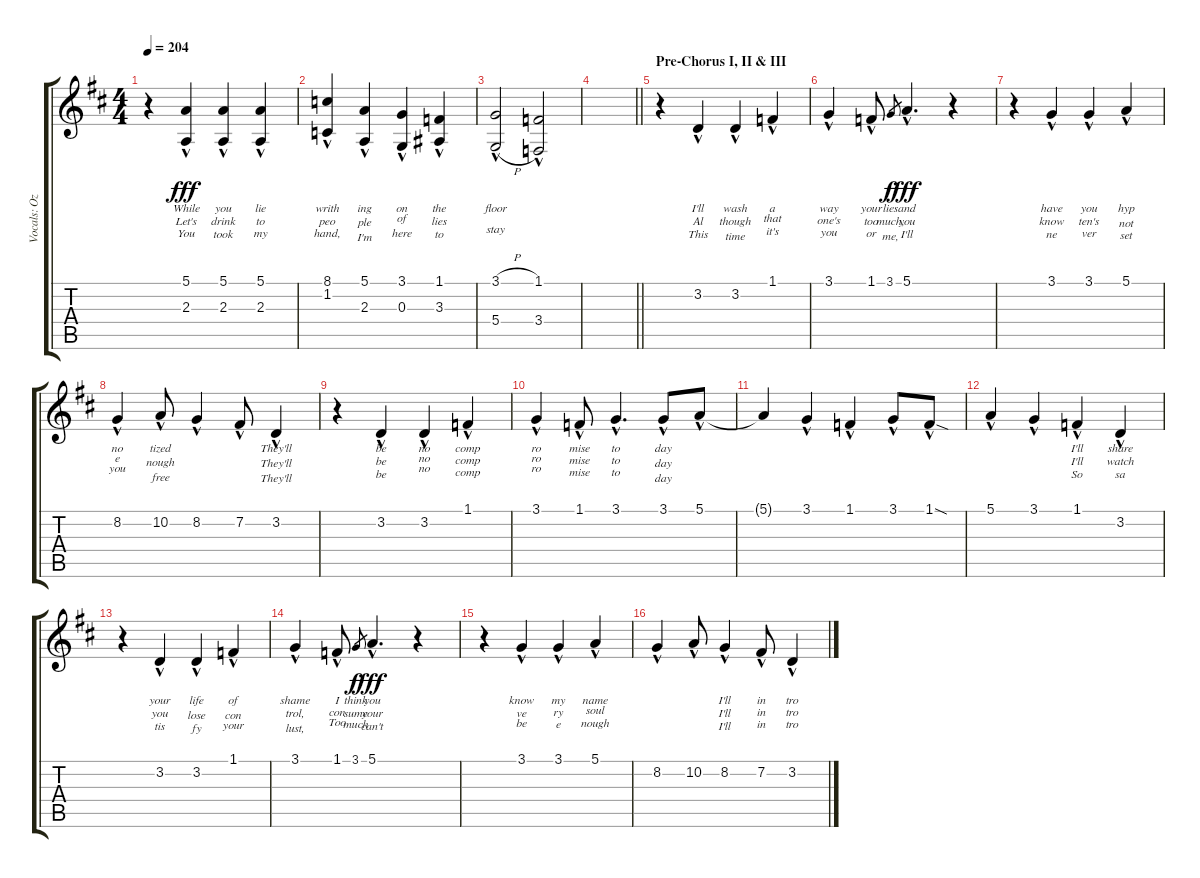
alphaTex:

\track ("Vocals: Ozzy" "Vocals: Oz") {instrument lead2sawtooth}
\staff {score tabs}
\tuning (E4 B3 G3 D3 A2 E2) {hide}
\ts (4 4)
\tempo 204
\clef g2
\ks d
r.4{dy fff} (5.1{hac} 2.3{hac}).4{lyrics (0 "While") lyrics (1 "Let's") lyrics (2 "You") lyrics (3 "") lyrics (4 "")} (5.1{hac} 2.3{hac}).4{lyrics (0 "you") lyrics (1 "drink") lyrics (2 "took") lyrics (3 "") lyrics (4 "")} (5.1{hac} 2.3{hac}).4{lyrics (0 "lie") lyrics (1 "to") lyrics (2 "my") lyrics (3 "") lyrics (4 "")} |
(8.1{hac} 1.2{hac}).4{lyrics (0 "writh") lyrics (1 "peo") lyrics (2 "hand,") lyrics (3 "") lyrics (4 "")} (5.1{hac} 2.3{hac}).4{lyrics (0 "ing") lyrics (1 "ple") lyrics (2 "I'm") lyrics (3 "") lyrics (4 "")} (3.1{hac} 0.3{hac}).4{lyrics (0 "on") lyrics (1 "of") lyrics (2 "here") lyrics (3 "") lyrics (4 "")} (1.1{hac} 3.3{hac}).4{lyrics (0 "the") lyrics (1 "lies") lyrics (2 "to") lyrics (3 "") lyrics (4 "")} |
(3.1{h hac} 5.4{h hac}).2{lyrics (0 "floor") lyrics (1 "") lyrics (2 "stay") lyrics (3 "") lyrics (4 "")} (1.1{hac} 3.4{hac}).2{lyrics (0 "") lyrics (1 "") lyrics (2 "") lyrics (3 "") lyrics (4 "")} |
\barLineRight lightlight
|
\section ("" "Pre-Chorus I, II & III")
r.4 3.2{hac}.4{lyrics (0 "I'll") lyrics (1 "Al") lyrics (2 "This") lyrics (3 "") lyrics (4 "")} 3.2{hac}.4{lyrics (0 "wash") lyrics (1 "though") lyrics (2 "time") lyrics (3 "") lyrics (4 "")} 1.1{hac}.4{lyrics (0 "a") lyrics (1 "that") lyrics (2 "it's") lyrics (3 "") lyrics (4 "")} |
3.1{hac}.4{lyrics (0 "way") lyrics (1 "one's") lyrics (2 "you") lyrics (3 "") lyrics (4 "")} 1.1{hac}.8{lyrics (0 "your") lyrics (1 "too") lyrics (2 "or") lyrics (3 "") lyrics (4 "")} 3.1.8{lyrics (0 "lies") lyrics (1 "much,") lyrics (2 "me,") lyrics (3 "") lyrics (4 "") gr dy f} 5.1{hac}.4{d lyrics (0 "and") lyrics (1 "you") lyrics (2 "I'll") lyrics (3 "") lyrics (4 "") dy fff} r.4 |
r.4 3.1{hac}.4{lyrics (0 "have") lyrics (1 "know") lyrics (2 "ne") lyrics (3 "") lyrics (4 "")} 3.1{hac}.4{lyrics (0 "you") lyrics (1 "ten's") lyrics (2 "ver") lyrics (3 "") lyrics (4 "")} 5.1{hac}.4{lyrics (0 "hyp") lyrics (1 "not") lyrics (2 "set") lyrics (3 "") lyrics (4 "")} |
8.2{hac}.4{lyrics (0 "no") lyrics (1 "e") lyrics (2 "you") lyrics (3 "") lyrics (4 "")} 10.2{hac}.8{lyrics (0 "tized") lyrics (1 "nough") lyrics (2 "free") lyrics (3 "") lyrics (4 "")} 8.2{hac}.4{lyrics (0 "") lyrics (1 "") lyrics (2 "") lyrics (3 "") lyrics (4 "")} 7.2{hac}.8{lyrics (0 "") lyrics (1 "") lyrics (2 "") lyrics (3 "") lyrics (4 "")} 3.2{hac}.4{lyrics (0 "They'll") lyrics (1 "They'll") lyrics (2 "They'll") lyrics (3 "") lyrics (4 "")} |
r.4 3.2{hac}.4{lyrics (0 "be") lyrics (1 "be") lyrics (2 "be") lyrics (3 "") lyrics (4 "")} 3.2{hac}.4{lyrics (0 "no") lyrics (1 "no") lyrics (2 "no") lyrics (3 "") lyrics (4 "")} 1.1{hac}.4{lyrics (0 "comp") lyrics (1 "comp") lyrics (2 "comp") lyrics (3 "") lyrics (4 "")} |
3.1{hac}.4{lyrics (0 "ro") lyrics (1 "ro") lyrics (2 "ro") lyrics (3 "") lyrics (4 "")} 1.1{hac}.8{lyrics (0 "mise") lyrics (1 "mise") lyrics (2 "mise") lyrics (3 "") lyrics (4 "")} 3.1{hac}.4{d lyrics (0 "to") lyrics (1 "to") lyrics (2 "to") lyrics (3 "") lyrics (4 "")} 3.1{hac}.8{lyrics (0 "day") lyrics (1 "day") lyrics (2 "day") lyrics (3 "") lyrics (4 "")} 5.1{hac}.8{lyrics (0 "") lyrics (1 "") lyrics (2 "") lyrics (3 "") lyrics (4 "")} |
5.1{t}.4{lyrics (0 "") lyrics (1 "") lyrics (2 "") lyrics (3 "") lyrics (4 "")} 3.1{hac}.4{lyrics (0 "") lyrics (1 "") lyrics (2 "") lyrics (3 "") lyrics (4 "")} 1.1{hac}.4{lyrics (0 "") lyrics (1 "") lyrics (2 "") lyrics (3 "") lyrics (4 "")} 3.1{hac}.8{lyrics (0 "") lyrics (1 "") lyrics (2 "") lyrics (3 "") lyrics (4 "")} 1.1{sod hac}.8{lyrics (0 "") lyrics (1 "") lyrics (2 "") lyrics (3 "") lyrics (4 "")} |
5.1{hac}.4{lyrics (0 "") lyrics (1 "") lyrics (2 "") lyrics (3 "") lyrics (4 "")} 3.1{hac}.4{lyrics (0 "") lyrics (1 "") lyrics (2 "") lyrics (3 "") lyrics (4 "")} 1.1{hac}.4{lyrics (0 "I'll") lyrics (1 "I'll") lyrics (2 "So") lyrics (3 "") lyrics (4 "")} 3.2{hac}.4{lyrics (0 "share") lyrics (1 "watch") lyrics (2 "sa") lyrics (3 "") lyrics (4 "")} |
r.4 3.2{hac}.4{lyrics (0 "your") lyrics (1 "you") lyrics (2 "tis") lyrics (3 "") lyrics (4 "")} 3.2{hac}.4{lyrics (0 "life") lyrics (1 "lose") lyrics (2 "fy") lyrics (3 "") lyrics (4 "")} 1.1{hac}.4{lyrics (0 "of") lyrics (1 "con") lyrics (2 "your") lyrics (3 "") lyrics (4 "")} |
3.1{hac}.4{lyrics (0 "shame") lyrics (1 "trol,") lyrics (2 "lust,") lyrics (3 "") lyrics (4 "")} 1.1{hac}.8{lyrics (0 "I") lyrics (1 "con") lyrics (2 "Too") lyrics (3 "") lyrics (4 "")} 3.1.8{lyrics (0 "think") lyrics (1 "sume") lyrics (2 "much") lyrics (3 "") lyrics (4 "") gr dy f} 5.1{hac}.4{d lyrics (0 "you") lyrics (1 "your") lyrics (2 "can't") lyrics (3 "") lyrics (4 "") dy fff} r.4 |
r.4 3.1{hac}.4{lyrics (0 "know") lyrics (1 "ve") lyrics (2 "be") lyrics (3 "") lyrics (4 "")} 3.1{hac}.4{lyrics (0 "my") lyrics (1 "ry") lyrics (2 "e") lyrics (3 "") lyrics (4 "")} 5.1{hac}.4{lyrics (0 "name") lyrics (1 "soul") lyrics (2 "nough") lyrics (3 "") lyrics (4 "")} |
8.2{hac}.4{lyrics (0 "") lyrics (1 "") lyrics (2 "") lyrics (3 "") lyrics (4 "")} 10.2{hac}.8{lyrics (0 "") lyrics (1 "") lyrics (2 "") lyrics (3 "") lyrics (4 "")} 8.2{hac}.4{lyrics (0 "I'll") lyrics (1 "I'll") lyrics (2 "I'll") lyrics (3 "") lyrics (4 "")} 7.2{hac}.8{lyrics (0 "in") lyrics (1 "in") lyrics (2 "in") lyrics (3 "") lyrics (4 "")} 3.2{hac}.4{lyrics (0 "tro") lyrics (1 "tro") lyrics (2 "tro") lyrics (3 "") lyrics (4 "")}
